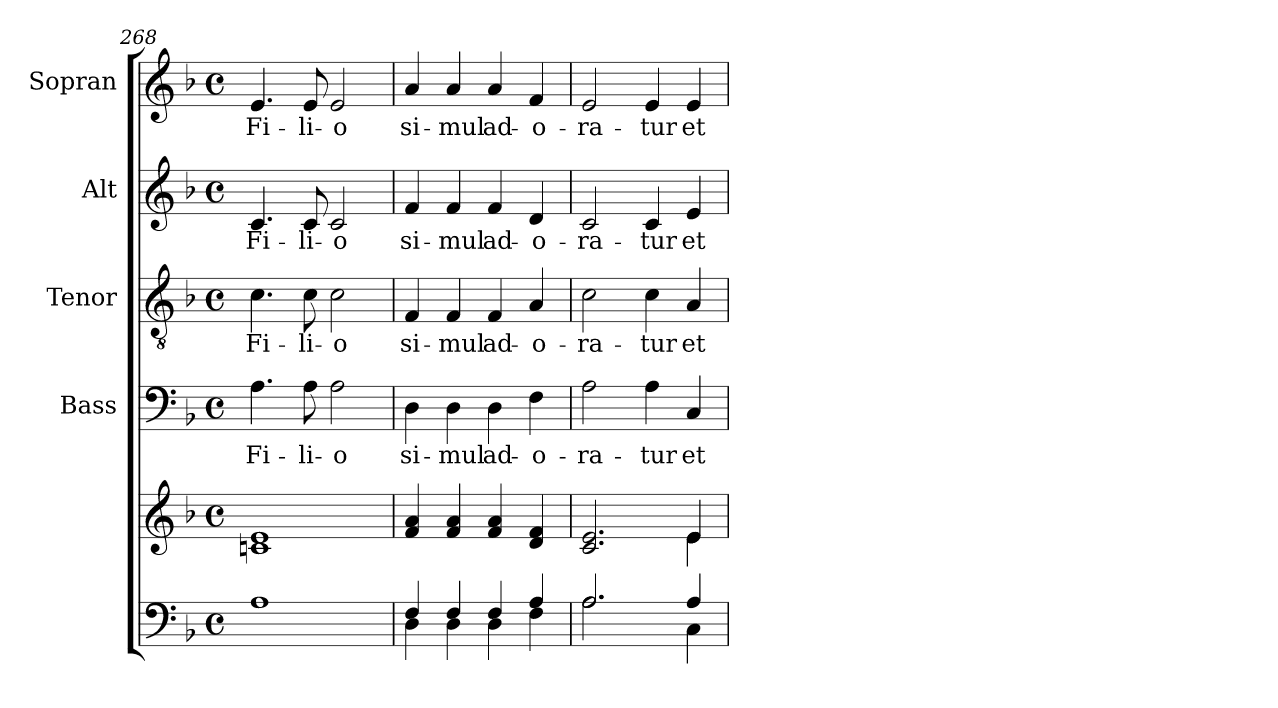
**kern	**kern	**kern	**text	**kern	**text	**kern	**text	**kern	**text
*part5	*part5	*part4	*part4	*part3	*part3	*part2	*part2	*part1	*part1
*staff6	*staff5	*staff4	*staff4	*staff3	*staff3	*staff2	*staff2	*staff1	*staff1
*	*	*I"Bass	*	*I"Tenor	*	*I"Alt	*	*I"Sopran	*
*	*	*I'B.	*	*I'T.	*	*I'A.	*	*I'S.	*
*clefF4	*clefG2	*clefF4	*	*clefGv2	*	*clefG2	*	*clefG2	*
*k[b-]	*k[b-]	*k[b-]	*	*k[b-]	*	*k[b-]	*	*k[b-]	*
*F:	*F:	*F:	*	*F:	*	*F:	*	*F:	*
*M4/4	*M4/4	*M4/4	*	*M4/4	*	*M4/4	*	*M4/4	*
*met(c)	*met(c)	*met(c)	*	*met(c)	*	*met(c)	*	*met(c)	*
=268	=268	=268	=268	=268	=268	=268	=268	=268	=268
!	!	!	!LO:LY:b	!	!LO:LY:b	!	!LO:LY:b	!	!LO:LY:b
1A	1cn 1e	4.A\	Fi-	4.c\	Fi-	4.c/	Fi-	4.e/	Fi-
!	!	!	!LO:LY:b	!	!LO:LY:b	!	!LO:LY:b	!	!LO:LY:b
.	.	8A\	-li-	8c\	-li-	8c/	-li-	8e/	-li-
!	!	!	!LO:LY:b	!	!LO:LY:b	!	!LO:LY:b	!	!LO:LY:b
.	.	2A\	-o	2c\	-o	2c/	-o	2e/	-o
!!LO:PB:g=z
=269	=269	=269	=269	=269	=269	=269	=269	=269	=269
*^	*	*	*	*	*	*	*	*	*
!	!	!	!	!LO:LY:b	!	!LO:LY:b	!	!LO:LY:b	!	!LO:LY:b
4F/	4D\	4f/ 4a/	4D\	si-	4F/	si-	4f/	si-	4a/	si-
!	!	!	!	!LO:LY:b	!	!LO:LY:b	!	!LO:LY:b	!	!LO:LY:b
4F/	4D\	4f/ 4a/	4D\	-mul	4F/	-mul	4f/	-mul	4a/	-mul
!	!	!	!	!LO:LY:b	!	!LO:LY:b	!	!LO:LY:b	!	!LO:LY:b
4F/	4D\	4f/ 4a/	4D\	ad-	4F/	ad-	4f/	ad-	4a/	ad-
!	!	!	!	!LO:LY:b	!	!LO:LY:b	!	!LO:LY:b	!	!LO:LY:b
4A/	4F\	4d/ 4f/	4F\	-o-	4A/	-o-	4d/	-o-	4f/	-o-
=270	=270	=270	=270	=270	=270	=270	=270	=270	=270	=270
*	*	*^	*	*	*	*	*	*	*	*
!	!	!	!	!	!LO:LY:b	!	!LO:LY:b	!	!LO:LY:b	!	!LO:LY:b
2.A/	2.A\	2.c/ 2.e/	2.ryy	2A\	-ra-	2c\	-ra-	2c/	-ra-	2e/	-ra-
!	!	!	!	!	!LO:LY:b	!	!LO:LY:b	!	!LO:LY:b	!	!LO:LY:b
.	.	.	.	4A\	-tur	4c\	-tur	4c/	-tur	4e/	-tur
!	!	!	!	!	!LO:LY:b	!	!LO:LY:b	!	!LO:LY:b	!	!LO:LY:b
4A/	4C\	4e/	4e\	4C/	et	4A/	et	4e/	et	4e/	et
*v	*v	*	*	*	*	*	*	*	*	*	*
*	*v	*v	*	*	*	*	*	*	*	*
=	=	=	=	=	=	=	=	=	=
*-	*-	*-	*-	*-	*-	*-	*-	*-	*-
